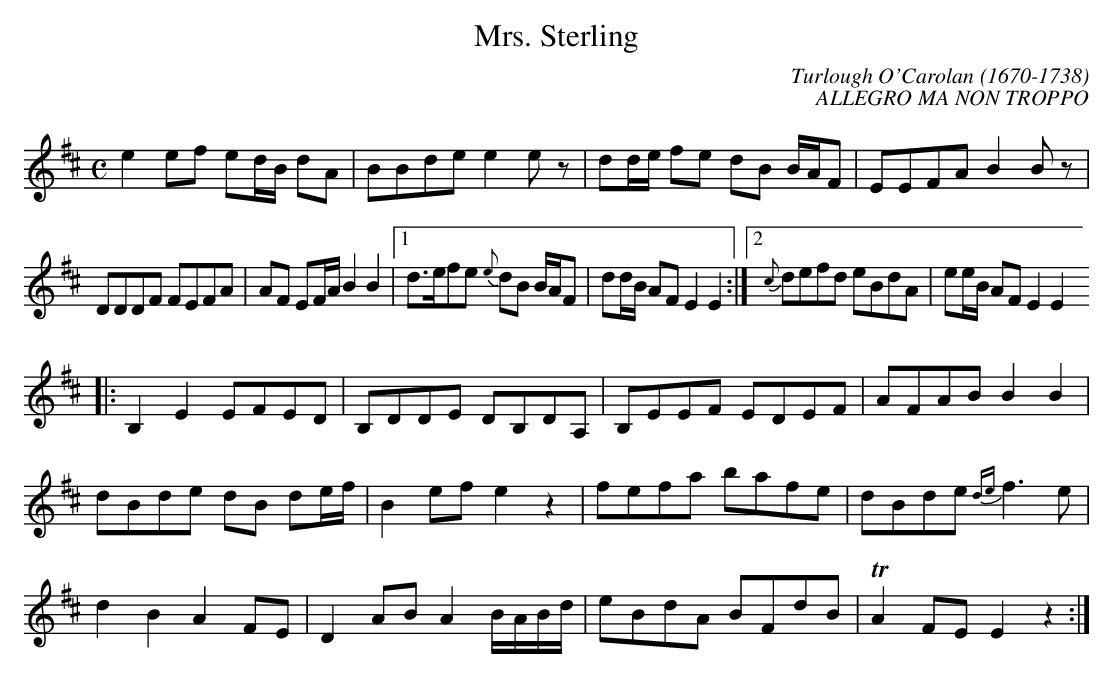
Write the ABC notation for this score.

X:1occ
T:Mrs. Sterling
C:Turlough O'Carolan (1670-1738)
C:ALLEGRO MA NON TROPPO
M:C
L:1/8
K:D
e2ef ed/2B/2 dA|BBde e2e z|dd/2e/2 fe dB B/2A/2F|EEFA B2B z|
DDDF FEFA|AF EF/2A/2 B2B2|[1d3/2e/2fe {e}dB B/2A/2F|dd/2B/2 AF E2E2:|[2{c}defd eBdA|ee/2B/2 AF E2E2
|:B,2E2EFED|B,DDE DB,DA,|B,EEF EDEF|AFAB B2B2|
dBde dB de/2f/2|B2ef e2z2|fefa bafe|dBde {de}f3e|
d2B2A2FE|D2AB A2B/2A/2B/2d/2|eBdA BFdB| TA2FE E2z2:|
